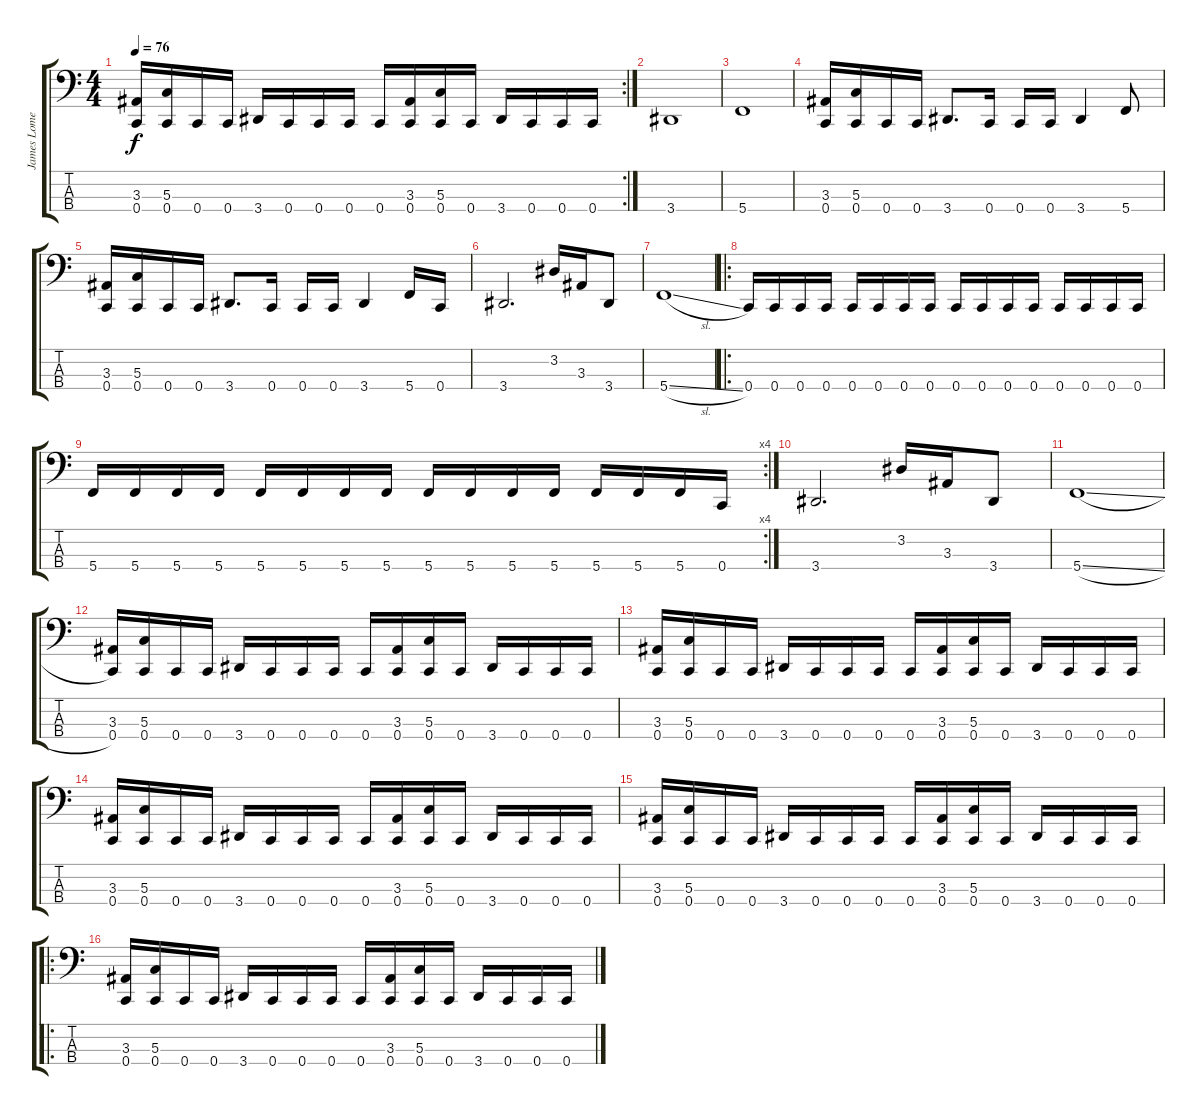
\track ("James Lomenzo" "James Lome") {instrument electricbasspick}
\staff {score tabs}
\tuning (F2 C2 G1 C1) {hide}
\rc 2
\ts (4 4)
\tempo 76
\clef f4
\ks c
(3.3 0.4).16{dy f} (5.3 0.4).16 0.4.16 0.4.16 3.4.16 0.4.16 0.4.16 0.4.16 0.4.16 (3.3 0.4).16 (5.3 0.4).16 0.4.16 3.4.16 0.4.16 0.4.16 0.4.16 |
3.4.1 |
5.4.1 |
(3.3 0.4).16 (5.3 0.4).16 0.4.16 0.4.16 3.4.8{d} 0.4.16 0.4.16 0.4.16 3.4.4 5.4.8 |
(3.3 0.4).16 (5.3 0.4).16 0.4.16 0.4.16 3.4.8{d} 0.4.16 0.4.16 0.4.16 3.4.4 5.4.16 0.4.16 |
3.4.2{d} 3.2.16 3.3.16 3.4.8 |
5.4{sl}.1 |
\ro
0.4.16 0.4.16 0.4.16 0.4.16 0.4.16 0.4.16 0.4.16 0.4.16 0.4.16 0.4.16 0.4.16 0.4.16 0.4.16 0.4.16 0.4.16 0.4.16 |
\rc 4
5.4.16 5.4.16 5.4.16 5.4.16 5.4.16 5.4.16 5.4.16 5.4.16 5.4.16 5.4.16 5.4.16 5.4.16 5.4.16 5.4.16 5.4.16 0.4.16 |
3.4.2{d} 3.2.16 3.3.16 3.4.8 |
5.4{sl}.1 |
(3.3 0.4).16 (5.3 0.4).16 0.4.16 0.4.16 3.4.16 0.4.16 0.4.16 0.4.16 0.4.16 (3.3 0.4).16 (5.3 0.4).16 0.4.16 3.4.16 0.4.16 0.4.16 0.4.16 |
(3.3 0.4).16 (5.3 0.4).16 0.4.16 0.4.16 3.4.16 0.4.16 0.4.16 0.4.16 0.4.16 (3.3 0.4).16 (5.3 0.4).16 0.4.16 3.4.16 0.4.16 0.4.16 0.4.16 |
(3.3 0.4).16 (5.3 0.4).16 0.4.16 0.4.16 3.4.16 0.4.16 0.4.16 0.4.16 0.4.16 (3.3 0.4).16 (5.3 0.4).16 0.4.16 3.4.16 0.4.16 0.4.16 0.4.16 |
(3.3 0.4).16 (5.3 0.4).16 0.4.16 0.4.16 3.4.16 0.4.16 0.4.16 0.4.16 0.4.16 (3.3 0.4).16 (5.3 0.4).16 0.4.16 3.4.16 0.4.16 0.4.16 0.4.16 |
\ro
(3.3 0.4).16 (5.3 0.4).16 0.4.16 0.4.16 3.4.16 0.4.16 0.4.16 0.4.16 0.4.16 (3.3 0.4).16 (5.3 0.4).16 0.4.16 3.4.16 0.4.16 0.4.16 0.4.16
